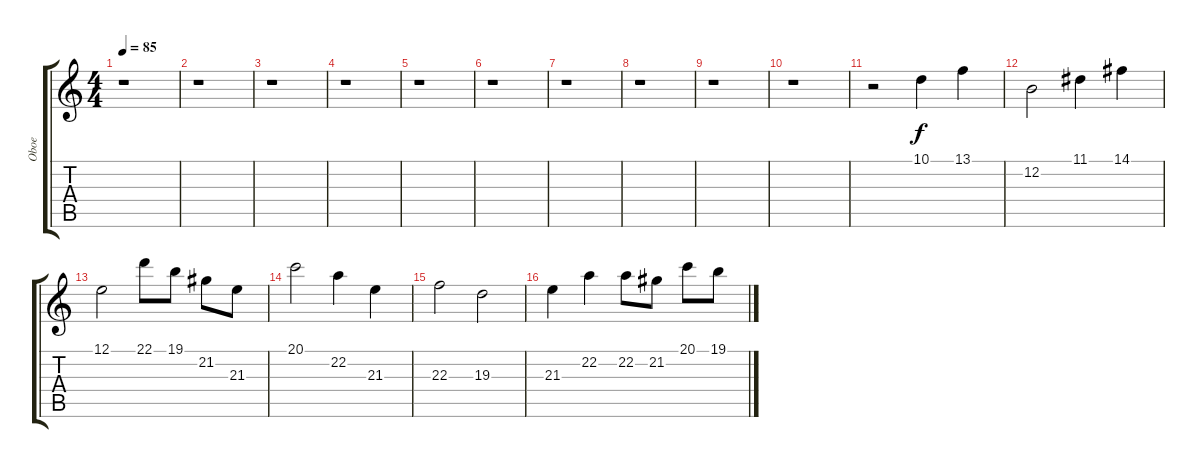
\track ("Oboe" "Oboe") {instrument oboe}
\staff {score tabs}
\tuning (E4 B3 G3 D3 A2 E2) {hide}
\ts (4 4)
\tempo 85
\clef g2
\ks c
r.1{dy f} |
r.1 |
r.1 |
r.1 |
r.1 |
r.1 |
r.1 |
r.1 |
r.1 |
r.1 |
r.2 10.1.4 13.1.4 |
12.2.2 11.1.4 14.1.4 |
12.1.2 22.1.8 19.1.8 21.2.8 21.3.8 |
20.1.2 22.2.4 21.3.4 |
22.3.2 19.3.2 |
21.3.4 22.2.4 22.2.8 21.2.8 20.1.8 19.1.8
